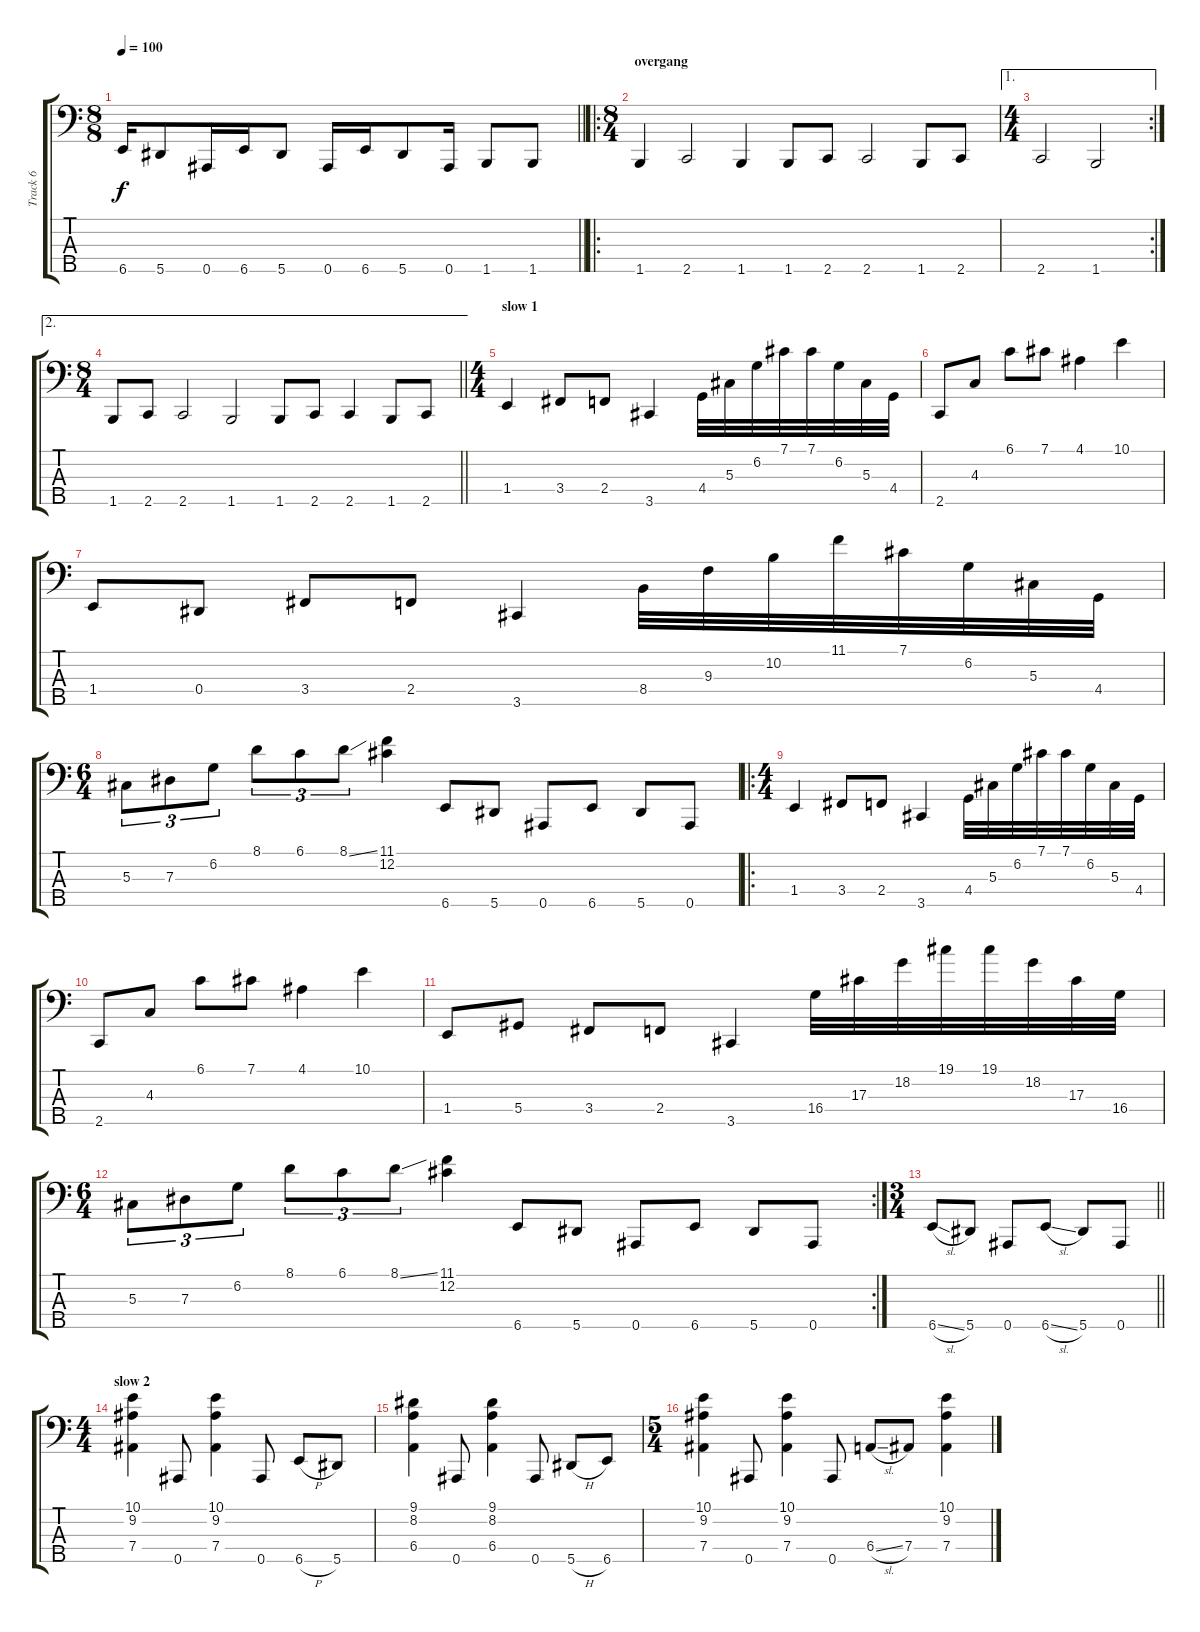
\track ("Track 6" "Track 6") {instrument slapbass1}
\staff {score tabs}
\tuning (Gb2 Db2 Ab1 Eb1 Bb0) {hide}
\ts (8 8)
\tempo 100
\clef f4
\barLineRight lightlight
\ks c
6.5.16{dy f} 5.5.8 0.5.16 6.5.16 5.5.8 0.5.16 6.5.16 5.5.8 0.5.16 1.5.8 1.5.8 |
\ro
\ts (8 4)
\section ("" "overgang")
1.5.4 2.5.2 1.5.4 1.5.8 2.5.8 2.5.2 1.5.8 2.5.8 |
\ae 1
\rc 2
\ts (4 4)
2.5.2 1.5.2 |
\ae 2
\ts (8 4)
\barLineRight lightlight
1.5.8 2.5.8 2.5.2 1.5.2 1.5.8 2.5.8 2.5.4 1.5.8 2.5.8 |
\ts (4 4)
\section ("" "slow 1")
1.4.4 3.4.8 2.4.8 3.5.4 4.4.32 5.3.32 6.2.32 7.1.32 7.1.32 6.2.32 5.3.32 4.4.32 |
2.5.8 4.3.8 6.1.8 7.1.8 4.1.4 10.1.4 |
1.4.8 0.4.8 3.4.8 2.4.8 3.5.4 8.4.32 9.3.32 10.2.32 11.1.32 7.1.32 6.2.32 5.3.32 4.4.32 |
\ts (6 4)
5.3.8{tu (3 2)} 7.3.8{tu (3 2)} 6.2.8{tu (3 2)} 8.1.8{tu (3 2)} 6.1.8{tu (3 2)} 8.1{ss}.8{tu (3 2)} (11.1 12.2).4 6.5.8 5.5.8 0.5.8 6.5.8 5.5.8 0.5.8 |
\ro
\ts (4 4)
1.4.4 3.4.8 2.4.8 3.5.4 4.4.32 5.3.32 6.2.32 7.1.32 7.1.32 6.2.32 5.3.32 4.4.32 |
2.5.8 4.3.8 6.1.8 7.1.8 4.1.4 10.1.4 |
1.4.8 5.4.8 3.4.8 2.4.8 3.5.4 16.4.32 17.3.32 18.2.32 19.1.32 19.1.32 18.2.32 17.3.32 16.4.32 |
\rc 2
\ts (6 4)
5.3.8{tu (3 2)} 7.3.8{tu (3 2)} 6.2.8{tu (3 2)} 8.1.8{tu (3 2)} 6.1.8{tu (3 2)} 8.1{ss}.8{tu (3 2)} (11.1 12.2).4 6.5.8 5.5.8 0.5.8 6.5.8 5.5.8 0.5.8 |
\ts (3 4)
\barLineRight lightlight
6.5{sl}.8 5.5.8 0.5.8 6.5{sl}.8 5.5.8 0.5.8 |
\ts (4 4)
\section ("" "slow 2")
(10.1 9.2 7.4).4 0.5.8 (10.1 9.2 7.4).4 0.5.8 6.5{h}.8 5.5.8 |
(9.1 8.2 6.4).4 0.5.8 (9.1 8.2 6.4).4 0.5.8 5.5{h}.8 6.5.8 |
\ts (5 4)
(10.1 9.2 7.4).4 0.5.8 (10.1 9.2 7.4).4 0.5.8 6.4{sl}.8 7.4.8 (10.1 9.2 7.4).4
